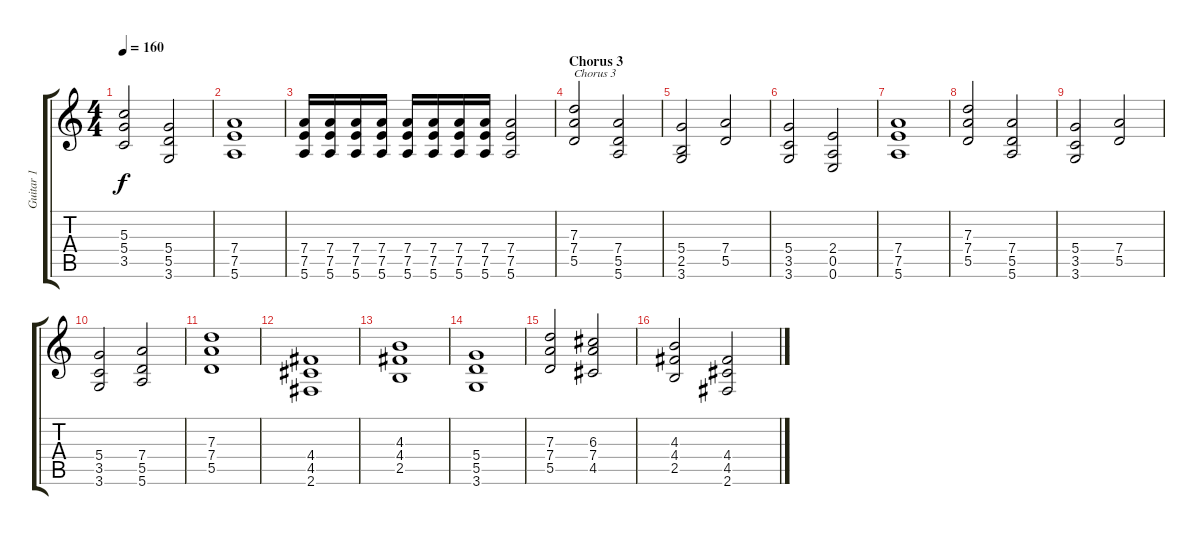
\track ("Guitar 1" "Guitar 1") {instrument distortionguitar}
\staff {score tabs}
\tuning (E4 B3 G3 D3 A2 E2) {hide}
\ts (4 4)
\tempo 160
\clef g2
\ks c
(5.3 5.4 3.5).2{dy f} (5.4 5.5 3.6).2 |
(7.4 7.5 5.6).1 |
(7.4 7.5 5.6).16 (7.4 7.5 5.6).16 (7.4 7.5 5.6).16 (7.4 7.5 5.6).16 (7.4 7.5 5.6).16 (7.4 7.5 5.6).16 (7.4 7.5 5.6).16 (7.4 7.5 5.6).16 (7.4 7.5 5.6).2 |
\section ("" "Chorus 3")
(7.3 7.4 5.5).2{txt "Chorus 3"} (7.4 5.5 5.6).2 |
(5.4 2.5 3.6).2 (7.4 5.5).2 |
(5.4 3.5 3.6).2 (2.4 0.5 0.6).2 |
(7.4 7.5 5.6).1 |
(7.3 7.4 5.5).2 (7.4 5.5 5.6).2 |
(5.4 3.5 3.6).2 (7.4 5.5).2 |
(5.4 3.5 3.6).2 (7.4 5.5 5.6).2 |
(7.3 7.4 5.5).1 |
(4.4 4.5 2.6).1 |
(4.3 4.4 2.5).1 |
(5.4 5.5 3.6).1 |
(7.3 7.4 5.5).2 (6.3 7.4 4.5).2 |
(4.3 4.4 2.5).2 (4.4 4.5 2.6).2
